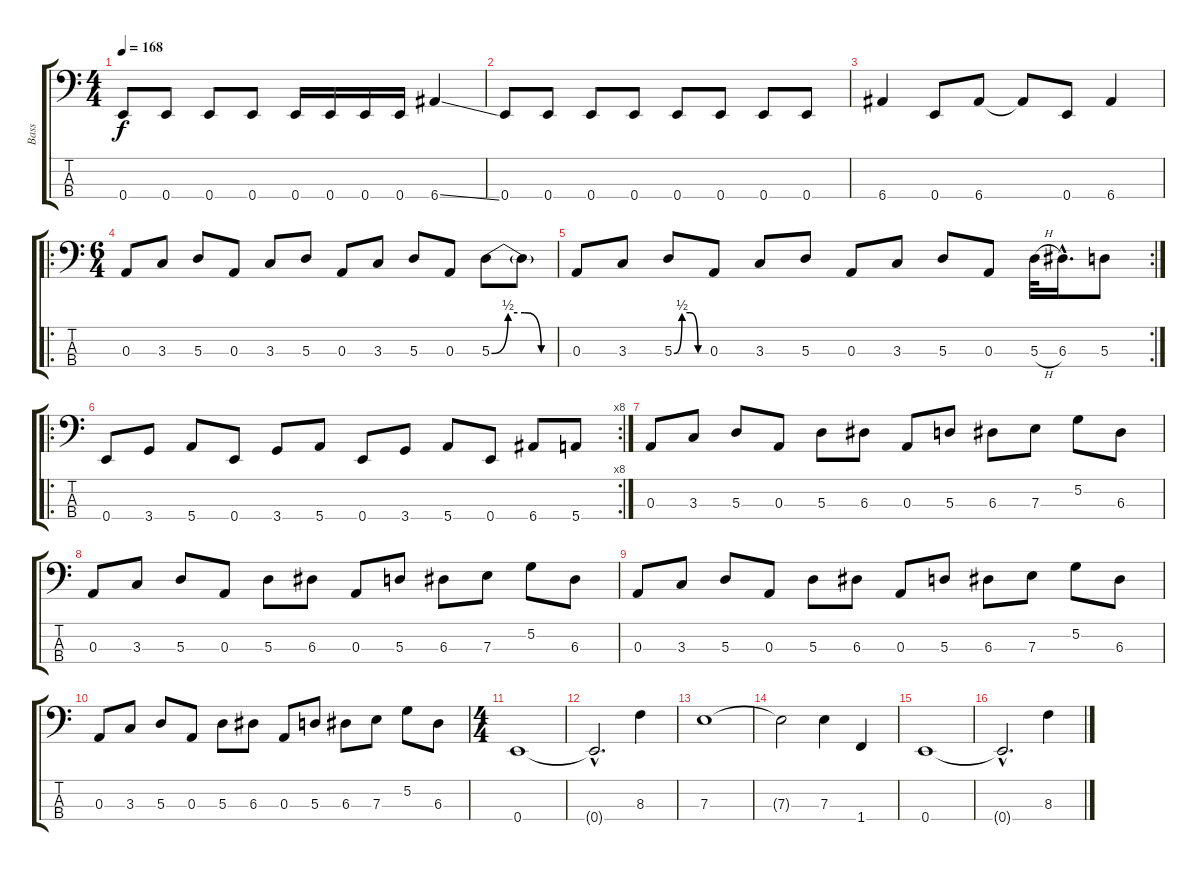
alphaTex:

\track ("Bass" "Bass") {instrument electricbasspick}
\staff {score tabs}
\tuning (G2 D2 A1 E1) {hide}
\ts (4 4)
\tempo 168
\clef f4
\ks c
0.4.8{dy f} 0.4.8 0.4.8 0.4.8 0.4.16 0.4.16 0.4.16 0.4.16 6.4{ss}.4 |
0.4.8 0.4.8 0.4.8 0.4.8 0.4.8 0.4.8 0.4.8 0.4.8 |
6.4.4 0.4.8 6.4.8 6.4{t}.8 0.4.8 6.4.4 |
\ro
\ts (6 4)
0.3.8 3.3.8 5.3.8 0.3.8 3.3.8 5.3.8 0.3.8 3.3.8 5.3.8 0.3.8 5.3{be (custom 0 0 15 2 30 2 45 0 60 0)}.8 5.3{t}.8 |
\rc 2
0.3.8 3.3.8 5.3{be (custom 0 0 15 2 30 2 45 0 60 0)}.8 0.3.8 3.3.8 5.3.8 0.3.8 3.3.8 5.3.8 0.3.8 5.3{h}.32 6.3{hac}.16{d} 5.3.8 |
\ro
\rc 8
0.4.8 3.4.8 5.4.8 0.4.8 3.4.8 5.4.8 0.4.8 3.4.8 5.4.8 0.4.8 6.4.8 5.4.8 |
0.3.8 3.3.8 5.3.8 0.3.8 5.3.8 6.3.8 0.3.8 5.3.8 6.3.8 7.3.8 5.2.8 6.3.8 |
0.3.8 3.3.8 5.3.8 0.3.8 5.3.8 6.3.8 0.3.8 5.3.8 6.3.8 7.3.8 5.2.8 6.3.8 |
0.3.8 3.3.8 5.3.8 0.3.8 5.3.8 6.3.8 0.3.8 5.3.8 6.3.8 7.3.8 5.2.8 6.3.8 |
0.3.8 3.3.8 5.3.8 0.3.8 5.3.8 6.3.8 0.3.8 5.3.8 6.3.8 7.3.8 5.2.8 6.3.8 |
\ts (4 4)
0.4.1 |
0.4{hac t}.2{d} 8.3.4 |
7.3.1 |
7.3{t}.2 7.3.4 1.4.4 |
0.4.1 |
0.4{hac t}.2{d} 8.3.4
